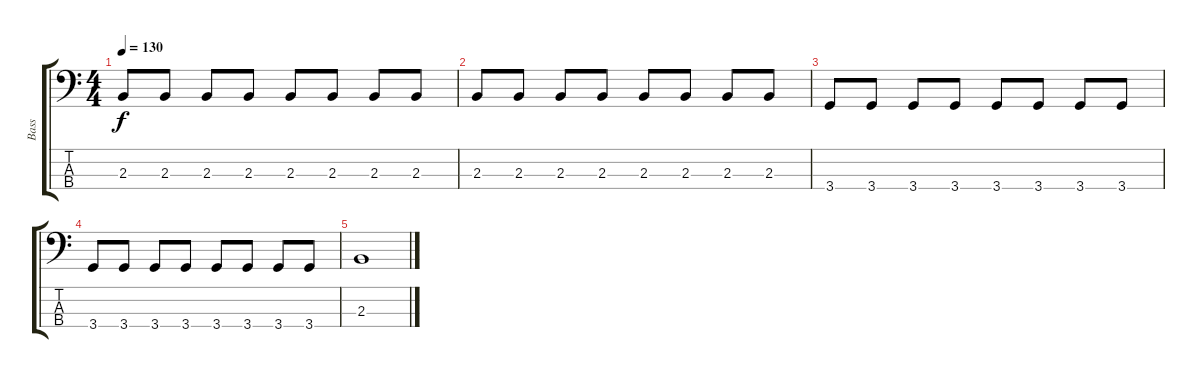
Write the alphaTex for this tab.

\track ("Bass" "Bass") {instrument electricbasspick}
\staff {score tabs}
\tuning (G2 D2 A1 E1) {hide}
\ts (4 4)
\tempo 130
\clef f4
\ks c
2.3.8{dy f} 2.3.8 2.3.8 2.3.8 2.3.8 2.3.8 2.3.8 2.3.8 |
2.3.8 2.3.8 2.3.8 2.3.8 2.3.8 2.3.8 2.3.8 2.3.8 |
3.4.8 3.4.8 3.4.8 3.4.8 3.4.8 3.4.8 3.4.8 3.4.8 |
3.4.8 3.4.8 3.4.8 3.4.8 3.4.8 3.4.8 3.4.8 3.4.8 |
2.3.1
